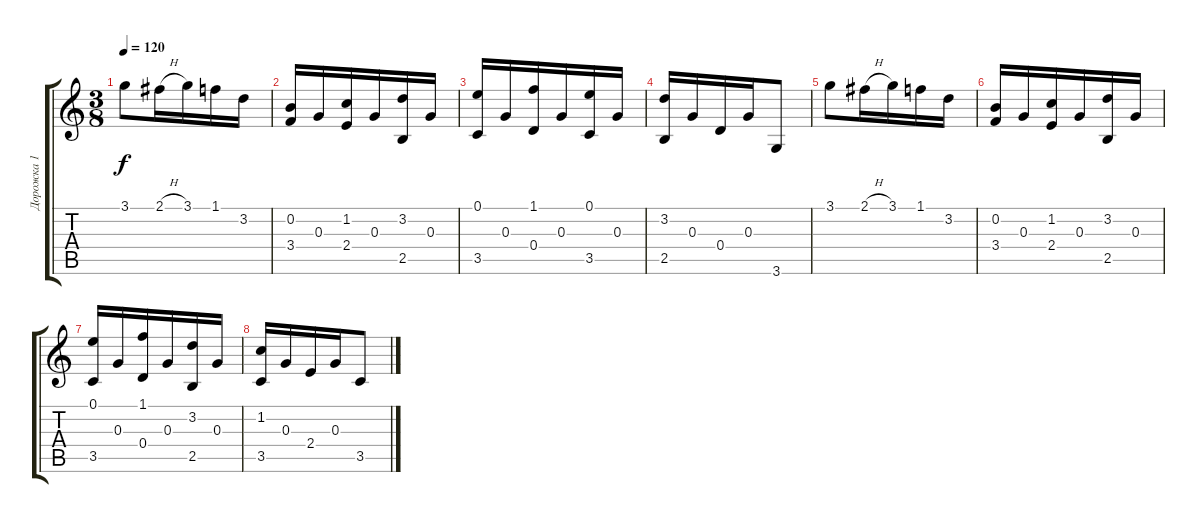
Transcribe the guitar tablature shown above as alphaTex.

\track ("Дорожка 1" "Дорожка 1") {instrument acousticguitarnylon}
\staff {score tabs}
\tuning (E4 B3 G3 D3 A2 E2) {hide}
\ts (3 8)
\tempo 120
\clef g2
\ks c
3.1.8{dy f} 2.1{h}.16 3.1.16 1.1.16 3.2.16 |
(0.2 3.4).16 0.3.16 (1.2 2.4).16 0.3.16 (3.2 2.5).16 0.3.16 |
(0.1 3.5).16 0.3.16 (1.1 0.4).16 0.3.16 (0.1 3.5).16 0.3.16 |
(3.2 2.5).16 0.3.16 0.4.16 0.3.16 3.6.8 |
3.1.8 2.1{h}.16 3.1.16 1.1.16 3.2.16 |
(0.2 3.4).16 0.3.16 (1.2 2.4).16 0.3.16 (3.2 2.5).16 0.3.16 |
(0.1 3.5).16 0.3.16 (1.1 0.4).16 0.3.16 (3.2 2.5).16 0.3.16 |
(1.2 3.5).16 0.3.16 2.4.16 0.3.16 3.5.8
